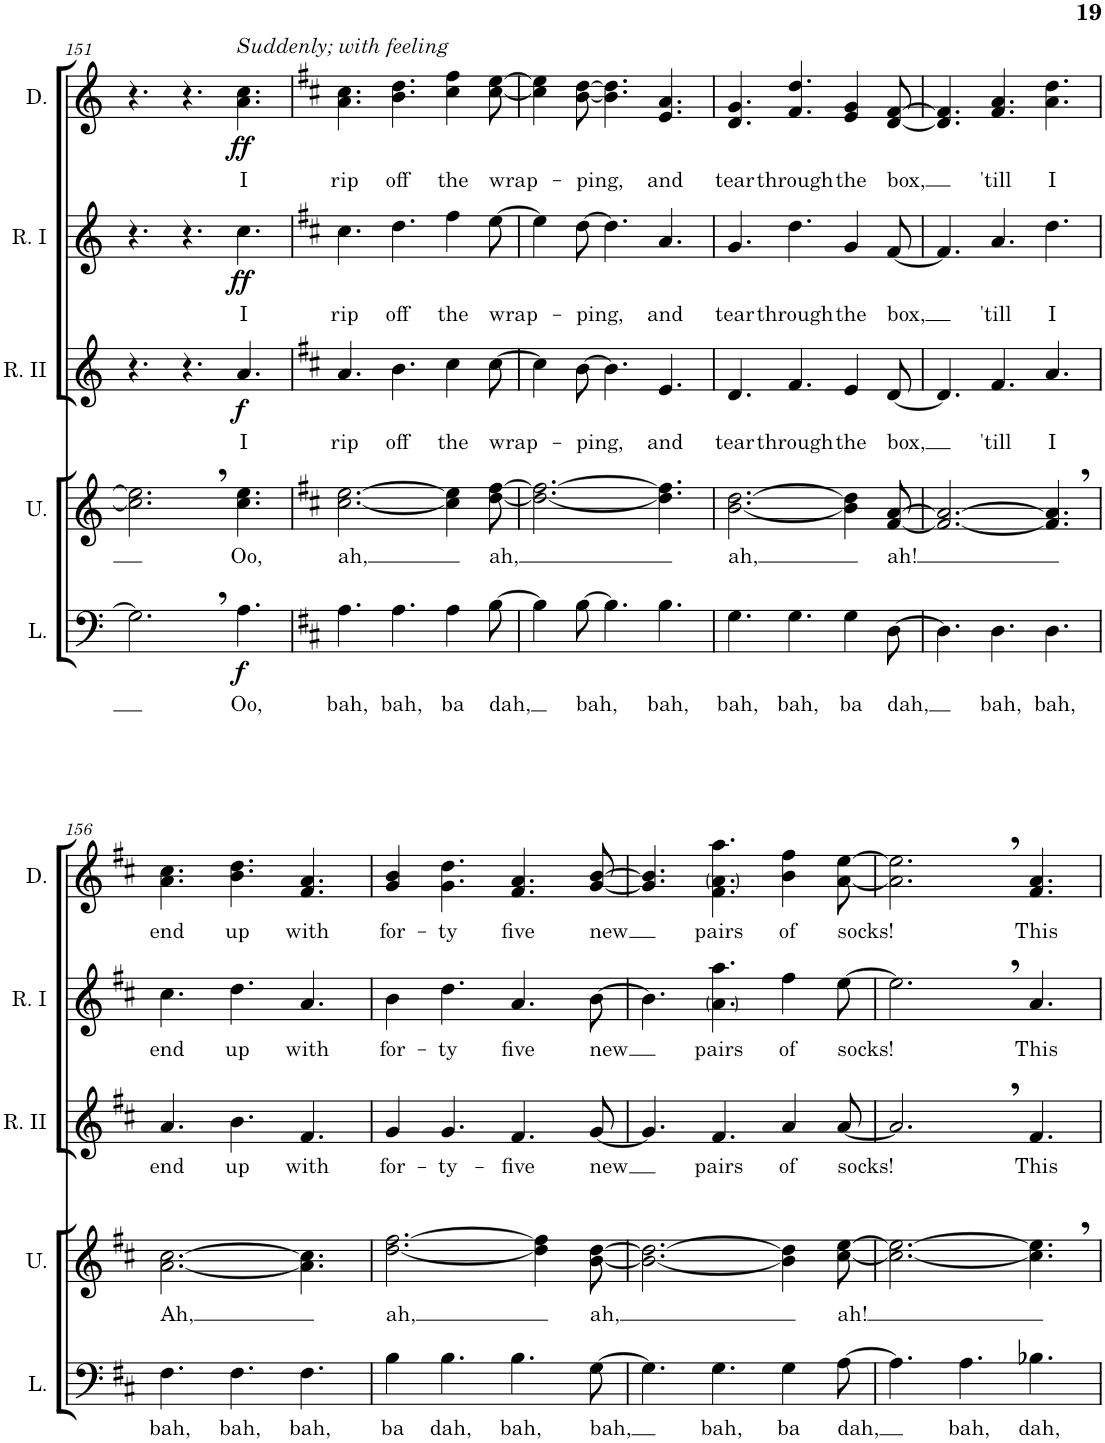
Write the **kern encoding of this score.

**kern	**text	**dynam	**kern	**text	**kern	**text	**dynam	**kern	**text	**dynam	**kern	**text	**dynam
*part5	*part5	*part5	*part4	*part4	*part3	*part3	*part3	*part2	*part2	*part2	*part1	*part1	*part1
*staff5	*staff5	*staff5	*staff4	*staff4	*staff3	*staff3	*staff3	*staff2	*staff2	*staff2	*staff1	*staff1	*staff1
*I"Lower Voices	*	*	*I"Upper Voices	*	*I"Round II	*	*	*I"Round I	*	*	*I"Duet	*	*
*I'L.	*	*	*I'U.	*	*I'R. II	*	*	*I'R. I	*	*	*I'D.	*	*
!!LO:PB:g=z
*clefF4	*	*	*clefG2	*	*clefG2	*	*	*clefG2	*	*	*clefG2	*	*
*k[]	*	*	*k[]	*	*k[]	*	*	*k[]	*	*	*k[]	*	*
*M9/8	*	*	*M9/8	*	*M9/8	*	*	*M9/8	*	*	*M9/8	*	*
=151	=151	=151	=151	=151	=151	=151	=151	=151	=151	=151	=151	=151	=151
2.G,\]	.	.	2.cc\], 2.ee\],	.	4.r	.	.	4.r	.	.	4.r	.	.
.	.	.	.	.	4.r	.	.	4.r	.	.	4.r	.	.
!	!	!	!	!	!	!	!	!	!	!	!LO:TX:a:i:t=Suddenly; with feeling	!	!
!	!LO:LY:b	!LO:DY:b	!	!LO:LY:b	!	!LO:LY:b	!LO:DY:b	!	!LO:LY:b	!LO:DY:b	!	!LO:LY:b	!LO:DY:b
4.A\	Oo,	f	4.cc\ 4.ee\	Oo,	4.a/	I	f	4.cc\	I	ff	4.a\ 4.cc\	I	ff
=152	=152	=152	=152	=152	=152	=152	=152	=152	=152	=152	=152	=152	=152
*k[f#c#]	*	*	*k[f#c#]	*	*k[f#c#]	*	*	*k[f#c#]	*	*	*k[f#c#]	*	*
!	!LO:LY:b	!	!	!LO:LY:b	!	!LO:LY:b	!	!	!LO:LY:b	!	!	!LO:LY:b	!
4.A\	bah,	.	[2.cc#\ [2.ee\	ah,	4.a/	rip	.	4.cc#\	rip	.	4.a\ 4.cc#\	rip	.
!	!LO:LY:b	!	!	!	!	!LO:LY:b	!	!	!LO:LY:b	!	!	!LO:LY:b	!
4.A\	bah,	.	.	.	4.b\	off	.	4.dd\	off	.	4.b\ 4.dd\	off	.
!	!LO:LY:b	!	!	!	!	!LO:LY:b	!	!	!LO:LY:b	!	!	!LO:LY:b	!
4A\	ba	.	4cc#\] 4ee\]	.	4cc#\	the	.	4ff#\	the	.	4cc#\ 4ff#\	the	.
!	!LO:LY:b	!	!	!LO:LY:b	!	!LO:LY:b	!	!	!LO:LY:b	!	!	!LO:LY:b	!
[8B\	dah,	.	[8dd\ [8ff#\	ah,	[8cc#\	wrap-	.	[8ee\	wrap-	.	[8cc#\ [8ee\	wrap-	.
=153	=153	=153	=153	=153	=153	=153	=153	=153	=153	=153	=153	=153	=153
4B\]	.	.	2.dd\_ 2.ff#\_	.	4cc#\]	.	.	4ee\]	.	.	4cc#\] 4ee\]	.	.
!	!LO:LY:b	!	!	!	!	!LO:LY:b	!	!	!LO:LY:b	!	!	!LO:LY:b	!
[8B\	bah,	.	.	.	[8b\	-ping,	.	[8dd\	-ping,	.	[8b\ [8dd\	-ping,	.
4.B\]	.	.	.	.	4.b\]	.	.	4.dd\]	.	.	4.b\] 4.dd\]	.	.
!	!LO:LY:b	!	!	!	!	!LO:LY:b	!	!	!LO:LY:b	!	!	!LO:LY:b	!
4.B\	bah,	.	4.dd\] 4.ff#\]	.	4.e/	and	.	4.a/	and	.	4.e/ 4.a/	and	.
=154	=154	=154	=154	=154	=154	=154	=154	=154	=154	=154	=154	=154	=154
!	!LO:LY:b	!	!	!LO:LY:b	!	!LO:LY:b	!	!	!LO:LY:b	!	!	!LO:LY:b	!
4.G\	bah,	.	[2.b\ [2.dd\	ah,	4.d/	tear	.	4.g/	tear	.	4.d/ 4.g/	tear	.
!	!LO:LY:b	!	!	!	!	!LO:LY:b	!	!	!LO:LY:b	!	!	!LO:LY:b	!
4.G\	bah,	.	.	.	4.f#/	through	.	4.dd\	through	.	4.f#/ 4.dd/	through	.
!	!LO:LY:b	!	!	!	!	!LO:LY:b	!	!	!LO:LY:b	!	!	!LO:LY:b	!
4G\	ba	.	4b\] 4dd\]	.	4e/	the	.	4g/	the	.	4e/ 4g/	the	.
!	!LO:LY:b	!	!	!LO:LY:b	!	!LO:LY:b	!	!	!LO:LY:b	!	!	!LO:LY:b	!
[8D\	dah,	.	[8f#/ [8a/	ah!	[8d/	box,	.	[8f#/	box,	.	[8d/ [8f#/	box,	.
=155	=155	=155	=155	=155	=155	=155	=155	=155	=155	=155	=155	=155	=155
4.D\]	.	.	2.f#/_ 2.a/_	.	4.d/]	.	.	4.f#/]	.	.	4.d/] 4.f#/]	.	.
!	!LO:LY:b	!	!	!	!	!LO:LY:b	!	!	!LO:LY:b	!	!	!LO:LY:b	!
4.D\	bah,	.	.	.	4.f#/	'till	.	4.a/	'till	.	4.f#/ 4.a/	'till	.
!	!LO:LY:b	!	!	!	!	!LO:LY:b	!	!	!LO:LY:b	!	!	!LO:LY:b	!
4.D\	bah,	.	4.f#/], 4.a/],	.	4.a/	I	.	4.dd\	I	.	4.a\ 4.dd\	I	.
!!LO:LB:g=z
=156	=156	=156	=156	=156	=156	=156	=156	=156	=156	=156	=156	=156	=156
!	!LO:LY:b	!	!	!LO:LY:b	!	!LO:LY:b	!	!	!LO:LY:b	!	!	!LO:LY:b	!
4.F#\	bah,	.	[2.a\ [2.cc#\	Ah,	4.a/	end	.	4.cc#\	end	.	4.a\ 4.cc#\	end	.
!	!LO:LY:b	!	!	!	!	!LO:LY:b	!	!	!LO:LY:b	!	!	!LO:LY:b	!
4.F#\	bah,	.	.	.	4.b\	up	.	4.dd\	up	.	4.b\ 4.dd\	up	.
!	!LO:LY:b	!	!	!	!	!LO:LY:b	!	!	!LO:LY:b	!	!	!LO:LY:b	!
4.F#\	bah,	.	4.a\] 4.cc#\]	.	4.f#/	with	.	4.a/	with	.	4.f#/ 4.a/	with	.
=157	=157	=157	=157	=157	=157	=157	=157	=157	=157	=157	=157	=157	=157
!	!LO:LY:b	!	!	!LO:LY:b	!	!LO:LY:b	!	!	!LO:LY:b	!	!	!LO:LY:b	!
4B\	ba	.	[2.dd\ [2.ff#\	ah,	4g/	for-	.	4b\	for-	.	4g/ 4b/	for-	.
!	!LO:LY:b	!	!	!	!	!LO:LY:b	!	!	!LO:LY:b	!	!	!LO:LY:b	!
4.B\	dah,	.	.	.	4.g/	-ty-	.	4.dd\	-ty	.	4.g\ 4.dd\	-ty	.
!	!LO:LY:b	!	!	!	!	!LO:LY:b	!	!	!LO:LY:b	!	!	!LO:LY:b	!
4.B\	bah,	.	.	.	4.f#/	-five	.	4.a/	five	.	4.f#/ 4.a/	five	.
.	.	.	4dd\] 4ff#\]	.	.	.	.	.	.	.	.	.	.
!	!LO:LY:b	!	!	!LO:LY:b	!	!LO:LY:b	!	!	!LO:LY:b	!	!	!LO:LY:b	!
[8G\	bah,	.	[8b\ [8dd\	ah,	[8g/	new	.	[8b\	new	.	[8g/ [8b/	new	.
=158	=158	=158	=158	=158	=158	=158	=158	=158	=158	=158	=158	=158	=158
4.G\]	.	.	2.b\_ 2.dd\_	.	4.g/]	.	.	4.b\]	.	.	4.g/] 4.b/]	.	.
!	!LO:LY:b	!	!	!	!	!LO:LY:b	!	!	!LO:LY:b	!	!	!LO:LY:b	!
4.G\	bah,	.	.	.	4.f#/	pairs	.	4.a\ 4.aa\	pairs	.	4.f#\ 4.a\ 4.aa\	pairs	.
!	!LO:LY:b	!	!	!	!	!LO:LY:b	!	!	!LO:LY:b	!	!	!LO:LY:b	!
4G\	ba	.	4b\] 4dd\]	.	4a/	of	.	4ff#\	of	.	4b\ 4ff#\	of	.
!	!LO:LY:b	!	!	!LO:LY:b	!	!LO:LY:b	!	!	!LO:LY:b	!	!	!LO:LY:b	!
[8A\	dah,	.	[8cc#\ [8ee\	ah!	[8a/	socks!	.	[8ee\	socks!	.	[8a\ [8ee\	socks!	.
=159	=159	=159	=159	=159	=159	=159	=159	=159	=159	=159	=159	=159	=159
4.A\]	.	.	2.cc#\_ 2.ee\_	.	2.a,/]	.	.	2.ee,\]	.	.	2.a\], 2.ee\],	.	.
!	!LO:LY:b	!	!	!	!	!	!	!	!	!	!	!	!
4.A\	bah,	.	.	.	.	.	.	.	.	.	.	.	.
!	!LO:LY:b	!	!	!	!	!LO:LY:b	!	!	!LO:LY:b	!	!	!LO:LY:b	!
4.B-X\	dah,	.	4.cc#\], 4.ee\],	.	4.f#/	This	.	4.a/	This	.	4.f#/ 4.a/	This	.
=	=	=	=	=	=	=	=	=	=	=	=	=	=
*-	*-	*-	*-	*-	*-	*-	*-	*-	*-	*-	*-	*-	*-
